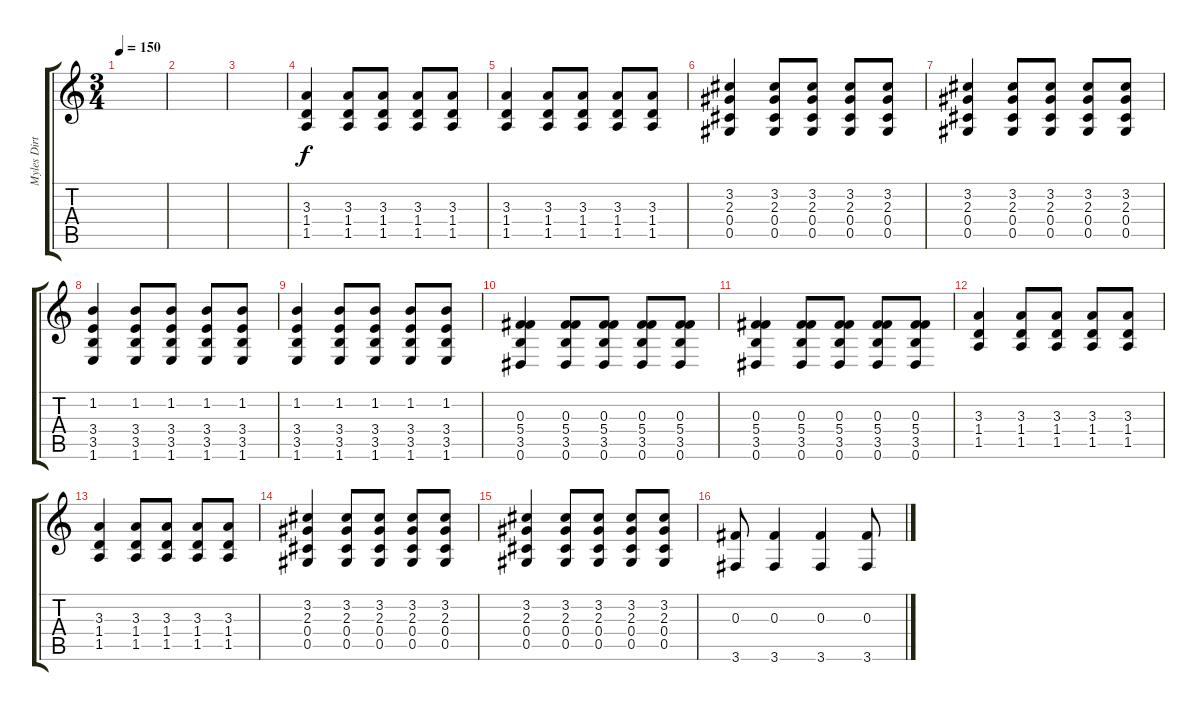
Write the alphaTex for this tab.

\track ("Myles Dirty" "Myles Dirt") {instrument distortionguitar}
\staff {score tabs}
\tuning (Eb4 Bb3 Gb3 Db3 Ab2 Eb2) {hide}
\ts (3 4)
\tempo 150
\clef g2
\ks c
|
|
|
(3.3 1.4 1.5).4 (3.3 1.4 1.5).8 (3.3 1.4 1.5).8 (3.3 1.4 1.5).8 (3.3 1.4 1.5).8 |
(3.3 1.4 1.5).4 (3.3 1.4 1.5).8 (3.3 1.4 1.5).8 (3.3 1.4 1.5).8 (3.3 1.4 1.5).8 |
(3.2 2.3 0.4 0.5).4 (3.2 2.3 0.4 0.5).8 (3.2 2.3 0.4 0.5).8 (3.2 2.3 0.4 0.5).8 (3.2 2.3 0.4 0.5).8 |
(3.2 2.3 0.4 0.5).4 (3.2 2.3 0.4 0.5).8 (3.2 2.3 0.4 0.5).8 (3.2 2.3 0.4 0.5).8 (3.2 2.3 0.4 0.5).8 |
(1.2 3.4 3.5 1.6).4 (1.2 3.4 3.5 1.6).8 (1.2 3.4 3.5 1.6).8 (1.2 3.4 3.5 1.6).8 (1.2 3.4 3.5 1.6).8 |
(1.2 3.4 3.5 1.6).4 (1.2 3.4 3.5 1.6).8 (1.2 3.4 3.5 1.6).8 (1.2 3.4 3.5 1.6).8 (1.2 3.4 3.5 1.6).8 |
(0.3 5.4 3.5 0.6).4 (0.3 5.4 3.5 0.6).8 (0.3 5.4 3.5 0.6).8 (0.3 5.4 3.5 0.6).8 (0.3 5.4 3.5 0.6).8 |
(0.3 5.4 3.5 0.6).4 (0.3 5.4 3.5 0.6).8 (0.3 5.4 3.5 0.6).8 (0.3 5.4 3.5 0.6).8 (0.3 5.4 3.5 0.6).8 |
(3.3 1.4 1.5).4 (3.3 1.4 1.5).8 (3.3 1.4 1.5).8 (3.3 1.4 1.5).8 (3.3 1.4 1.5).8 |
(3.3 1.4 1.5).4 (3.3 1.4 1.5).8 (3.3 1.4 1.5).8 (3.3 1.4 1.5).8 (3.3 1.4 1.5).8 |
(3.2 2.3 0.4 0.5).4 (3.2 2.3 0.4 0.5).8 (3.2 2.3 0.4 0.5).8 (3.2 2.3 0.4 0.5).8 (3.2 2.3 0.4 0.5).8 |
(3.2 2.3 0.4 0.5).4 (3.2 2.3 0.4 0.5).8 (3.2 2.3 0.4 0.5).8 (3.2 2.3 0.4 0.5).8 (3.2 2.3 0.4 0.5).8 |
(0.3 3.6).8 (0.3 3.6).4 (0.3 3.6).4 (0.3 3.6).8
